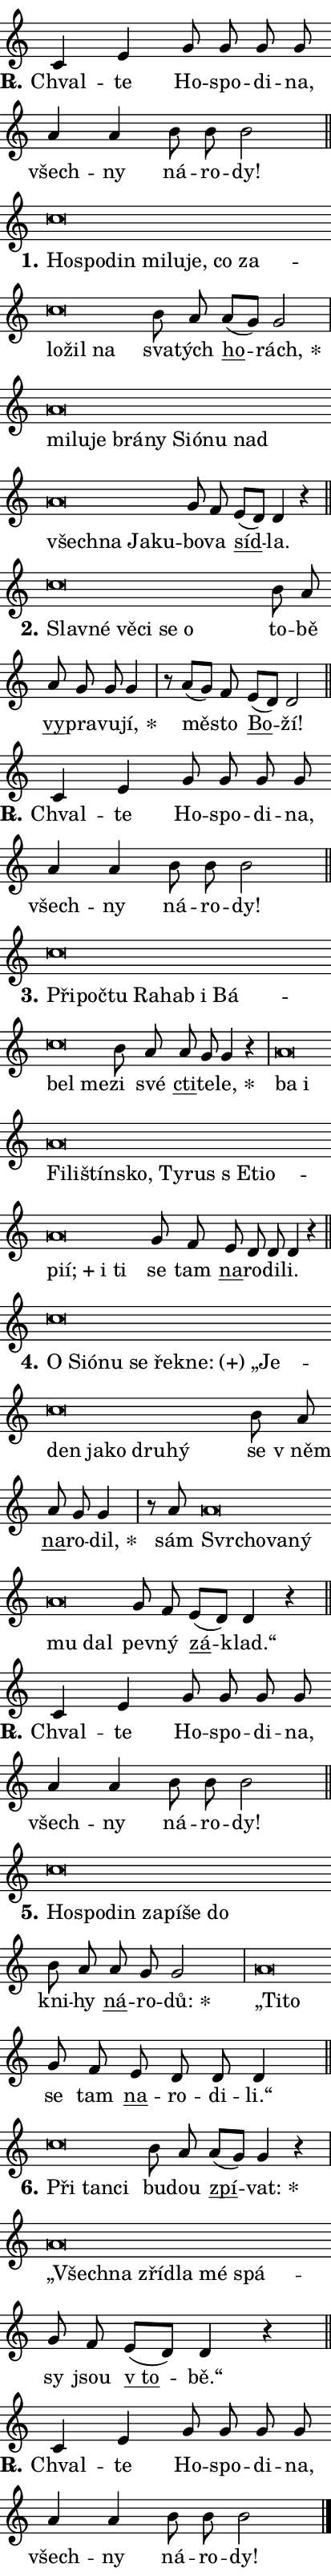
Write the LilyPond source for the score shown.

\version "2.22.1"
\header { tagline = "" }
\paper {
  indent = 0\cm
  top-margin = 0\cm
  right-margin = 0\cm
  bottom-margin = 0\cm
  left-margin = 0\cm
  paper-width = 7\cm
  page-breaking = #ly:one-page-breaking
  system-system-spacing.basic-distance = #11
  score-system-spacing.basic-distance = #11
  ragged-last = ##f
}


%% Author: Thomas Morley
%% https://lists.gnu.org/archive/html/lilypond-user/2020-05/msg00002.html
#(define (line-position grob)
"Returns position of @var[grob} in current system:
   @code{'start}, if at first time-step
   @code{'end}, if at last time-step
   @code{'middle} otherwise
"
  (let* ((col (ly:item-get-column grob))
         (ln (ly:grob-object col 'left-neighbor))
         (rn (ly:grob-object col 'right-neighbor))
         (col-to-check-left (if (ly:grob? ln) ln col))
         (col-to-check-right (if (ly:grob? rn) rn col))
         (break-dir-left
           (and
             (ly:grob-property col-to-check-left 'non-musical #f)
             (ly:item-break-dir col-to-check-left)))
         (break-dir-right
           (and
             (ly:grob-property col-to-check-right 'non-musical #f)
             (ly:item-break-dir col-to-check-right))))
        (cond ((eqv? 1 break-dir-left) 'start)
              ((eqv? -1 break-dir-right) 'end)
              (else 'middle))))

#(define (tranparent-at-line-position vctor)
  (lambda (grob)
  "Relying on @code{line-position} select the relevant enry from @var{vctor}.
Used to determine transparency,"
    (case (line-position grob)
      ((end) (not (vector-ref vctor 0)))
      ((middle) (not (vector-ref vctor 1)))
      ((start) (not (vector-ref vctor 2))))))

noteHeadBreakVisibility =
#(define-music-function (break-visibility)(vector?)
"Makes @code{NoteHead}s transparent relying on @var{break-visibility}"
#{
  \override NoteHead.transparent =
    #(tranparent-at-line-position break-visibility)
#})

#(define delete-ledgers-for-transparent-note-heads
  (lambda (grob)
    "Reads whether a @code{NoteHead} is transparent.
If so this @code{NoteHead} is removed from @code{'note-heads} from
@var{grob}, which is supposed to be @code{LedgerLineSpanner}.
As a result ledgers are not printed for this @code{NoteHead}"
    (let* ((nhds-array (ly:grob-object grob 'note-heads))
           (nhds-list
             (if (ly:grob-array? nhds-array)
                 (ly:grob-array->list nhds-array)
                 '()))
           ;; Relies on the transparent-property being done before
           ;; Staff.LedgerLineSpanner.after-line-breaking is executed.
           ;; This is fragile ...
           (to-keep
             (remove
               (lambda (nhd)
                 (ly:grob-property nhd 'transparent #f))
               nhds-list)))
      ;; TODO find a better method to iterate over grob-arrays, similiar
      ;; to filter/remove etc for lists
      ;; For now rebuilt from scratch
      (set! (ly:grob-object grob 'note-heads)  '())
      (for-each
        (lambda (nhd)
          (ly:pointer-group-interface::add-grob grob 'note-heads nhd))
        to-keep))))

hideNotes = {
  \noteHeadBreakVisibility #begin-of-line-visible
}
unHideNotes = {
  \noteHeadBreakVisibility #all-visible
}

% work-around for resetting accidentals
% https://lilypond.org/doc/v2.23/Documentation/notation/displaying-rhythms#unmetered-music
cadenzaMeasure = {
  \cadenzaOff
  \partial 1024 s1024
  \cadenzaOn
}

#(define-markup-command (accent layout props text) (markup?)
  "Underline accented syllable"
  (interpret-markup layout props
    #{\markup \override #'(offset . 4.3) \underline { #text }#}))

responsum = \markup \concat {
  "R" \hspace #-1.05 \path #0.1 #'((moveto 0 0.07) (lineto 0.9 0.8)) \hspace #0.05 "."
}

\layout {
    \context {
        \Staff
        \remove "Time_signature_engraver"
        \override LedgerLineSpanner.after-line-breaking = #delete-ledgers-for-transparent-note-heads
    }
    \context {
        \Voice {
            \override NoteHead.output-attributes = #'((class . "notehead"))
            \override Hairpin.height = #0.55
        }
    }
    \context {
        \Lyrics {
            \override StanzaNumber.output-attributes = #'((class . "stanzanumber"))
            \override LyricSpace.minimum-distance = #0.9
            \override LyricText.font-name = #"TeX Gyre Schola"
            \override LyricText.font-size = 1
            \override StanzaNumber.font-name = #"TeX Gyre Schola Bold"
            \override StanzaNumber.font-size = 1
        }
    }
}

% magnetic-lyrics.ily
%
%   written by
%     Jean Abou Samra <jean@abou-samra.fr>
%     Werner Lemberg <wl@gnu.org>
%
%   adapted by
%     Jiri Hon <jiri.hon@gmail.com>
%
% Version 2022-Apr-15

% https://www.mail-archive.com/lilypond-user@gnu.org/msg149350.html

#(define (Left_hyphen_pointer_engraver context)
   "Collect syllable-hyphen-syllable occurrences in lyrics and store
them in properties.  This engraver only looks to the left.  For
example, if the lyrics input is @code{foo -- bar}, it does the
following.

@itemize @bullet
@item
Set the @code{text} property of the @code{LyricHyphen} grob between
@q{foo} and @q{bar} to @code{foo}.

@item
Set the @code{left-hyphen} property of the @code{LyricText} grob with
text @q{foo} to the @code{LyricHyphen} grob between @q{foo} and
@q{bar}.
@end itemize

Use this auxiliary engraver in combination with the
@code{lyric-@/text::@/apply-@/magnetic-@/offset!} hook."
   (let ((hyphen #f)
         (text #f))
     (make-engraver
      (acknowledgers
       ((lyric-syllable-interface engraver grob source-engraver)
        (set! text grob)))
      (end-acknowledgers
       ((lyric-hyphen-interface engraver grob source-engraver)
        ;(when (not (grob::has-interface grob 'lyric-space-interface))
          (set! hyphen grob)));)
      ((stop-translation-timestep engraver)
       (when (and text hyphen)
         (ly:grob-set-object! text 'left-hyphen hyphen))
       (set! text #f)
       (set! hyphen #f)))))

#(define (lyric-text::apply-magnetic-offset! grob)
   "If the space between two syllables is less than the value in
property @code{LyricText@/.details@/.squash-threshold}, move the right
syllable to the left so that it gets concatenated with the left
syllable.

Use this function as a hook for
@code{LyricText@/.after-@/line-@/breaking} if the
@code{Left_@/hyphen_@/pointer_@/engraver} is active."
   (let ((hyphen (ly:grob-object grob 'left-hyphen #f)))
     (when hyphen
       (let ((left-text (ly:spanner-bound hyphen LEFT)))
         (when (grob::has-interface left-text 'lyric-syllable-interface)
           (let* ((common (ly:grob-common-refpoint grob left-text X))
                  (this-x-ext (ly:grob-extent grob common X))
                  (left-x-ext
                   (begin
                     ;; Trigger magnetism for left-text.
                     (ly:grob-property left-text 'after-line-breaking)
                     (ly:grob-extent left-text common X)))
                  ;; `delta` is the gap width between two syllables.
                  (delta (- (interval-start this-x-ext)
                            (interval-end left-x-ext)))
                  (details (ly:grob-property grob 'details))
                  (threshold (assoc-get 'squash-threshold details 0.2)))
             (when (< delta threshold)
               (let* (;; We have to manipulate the input text so that
                      ;; ligatures crossing syllable boundaries are not
                      ;; disabled.  For languages based on the Latin
                      ;; script this is essentially a beautification.
                      ;; However, for non-Western scripts it can be a
                      ;; necessity.
                      (lt (ly:grob-property left-text 'text))
                      (rt (ly:grob-property grob 'text))
                      (is-space (grob::has-interface hyphen 'lyric-space-interface))
                      (space (if is-space " " ""))
                      (space-markup (grob-interpret-markup grob " "))
                      (space-size (interval-length (ly:stencil-extent space-markup X)))
                      (extra-delta (if is-space space-size 0))
                      ;; Append new syllable.
                      (ltrt-space (if (and (string? lt) (string? rt))
                                (string-append lt space rt)
                                (make-concat-markup (list lt space rt))))
                      ;; Right-align `ltrt` to the right side.
                      (ltrt-space-markup (grob-interpret-markup
                               grob
                               (make-translate-markup
                                (cons (interval-length this-x-ext) 0)
                                (make-right-align-markup ltrt-space)))))
                 (begin
                   ;; Don't print `left-text`.
                   (ly:grob-set-property! left-text 'stencil #f)
                   ;; Set text and stencil (which holds all collected
                   ;; syllables so far) and shift it to the left.
                   (ly:grob-set-property! grob 'text ltrt-space)
                   (ly:grob-set-property! grob 'stencil ltrt-space-markup)
                   (ly:grob-translate-axis! grob (- (- delta extra-delta)) X))))))))))


#(define (lyric-hyphen::displace-bounds-first grob)
   ;; Make very sure this callback isn't triggered too early.
   (let ((left (ly:spanner-bound grob LEFT))
         (right (ly:spanner-bound grob RIGHT)))
     (ly:grob-property left 'after-line-breaking)
     (ly:grob-property right 'after-line-breaking)
     (ly:lyric-hyphen::print grob)))

squashThreshold = #0.4

\layout {
  \context {
    \Lyrics
    \consists #Left_hyphen_pointer_engraver
    \override LyricText.after-line-breaking =
      #lyric-text::apply-magnetic-offset!
    \override LyricHyphen.stencil = #lyric-hyphen::displace-bounds-first
    \override LyricText.details.squash-threshold = \squashThreshold
    \override LyricHyphen.minimum-distance = 0
    \override LyricHyphen.minimum-length = \squashThreshold
  }
}

squash = \override LyricText.details.squash-threshold = 9999
unSquash = \override LyricText.details.squash-threshold = \squashThreshold

left = \override LyricText.self-alignment-X = #LEFT
unLeft = \revert LyricText.self-alignment-X

starOffset = #(lambda (grob) 
                (let ((x_offset (ly:self-alignment-interface::aligned-on-x-parent grob)))
                  (if (= x_offset 0) 0 (+ x_offset 1.2))))

star = #(define-music-function (syllable)(string?)
"Append star separator at the end of a syllable"
#{
  \once \override LyricText.X-offset = #starOffset
  \lyricmode { \markup {
    #syllable
    \override #'((font-name . "TeX Gyre Schola Bold")) \hspace #0.2 \lower #0.65 \larger "*"
  } }
#})

starAccent = #(define-music-function (syllable)(string?)
"Append star separator at the end of a syllable and make accent"
#{
  \once \override LyricText.X-offset = #starOffset
  \lyricmode { \markup {
    \accent #syllable
    \override #'((font-name . "TeX Gyre Schola Bold")) \hspace #0.2 \lower #0.65 \larger "*"
  } }
#})

breath = #(define-music-function (syllable)(string?)
"Append breathing indicator at the end of a syllable"
#{
  \lyricmode { \markup { #syllable "+" } }
#})

optionalBreath = #(define-music-function (syllable)(string?)
"Append optional breathing indicator at the end of a syllable"
#{
  \lyricmode { \markup { #syllable "(+)" } }
#})


\score {
    <<
        \new Voice = "melody" { \cadenzaOn \key c \major \relative { c'4 e g8 g g g \bar "" a4 a b8 b b2 \cadenzaMeasure \bar "||" \break }
\relative { c''\breve*1/16 \hideNotes \breve*1/16 \bar "" \breve*1/16 \bar "" \breve*1/16 \bar "" \breve*1/16 \bar "" \breve*1/16 \bar "" \breve*1/16 \bar "" \breve*1/16 \bar "" \breve*1/16 \bar "" \breve*1/16 \breve*1/16 \bar "" \unHideNotes b8 a \bar "" a[( g)] g2 \cadenzaMeasure \bar "|" a\breve*1/16 \hideNotes \breve*1/16 \bar "" \breve*1/16 \bar "" \breve*1/16 \bar "" \breve*1/16 \bar "" \breve*1/16 \bar "" \breve*1/16 \bar "" \breve*1/16 \bar "" \breve*1/16 \bar "" \breve*1/16 \bar "" \breve*1/16 \bar "" \breve*1/16 \breve*1/16 \bar "" \unHideNotes g8 f \bar "" e[( d)] d4 r \cadenzaMeasure \bar "||" \break }
\relative { c''\breve*1/16 \hideNotes \breve*1/16 \bar "" \breve*1/16 \bar "" \breve*1/16 \bar "" \breve*1/16 \breve*1/16 \bar "" \unHideNotes b8 a \bar "" a g g g4 \cadenzaMeasure \bar "|" r8 a[( g8)] f \bar "" e[( d)] d2 \cadenzaMeasure \bar "||" \break }
\relative { c'4 e g8 g g g \bar "" a4 a b8 b b2 \cadenzaMeasure \bar "||" \break }
\relative { c''\breve*1/16 \hideNotes \breve*1/16 \bar "" \breve*1/16 \bar "" \breve*1/16 \bar "" \breve*1/16 \bar "" \breve*1/16 \bar "" \breve*1/16 \bar "" \breve*1/16 \breve*1/16 \bar "" \unHideNotes b8 a \bar "" a g g4 r \cadenzaMeasure \bar "|" a\breve*1/16 \hideNotes \breve*1/16 \bar "" \breve*1/16 \bar "" \breve*1/16 \bar "" \breve*1/16 \bar "" \breve*1/16 \bar "" \breve*1/16 \bar "" \breve*1/16 \bar "" \breve*1/16 \bar "" \breve*1/16 \bar "" \breve*1/16 \bar "" \breve*1/16 \breve*1/16 \bar "" \unHideNotes g8 f \bar "" e d d d4 r \cadenzaMeasure \bar "||" \break }
\relative { c''\breve*1/16 \hideNotes \breve*1/16 \bar "" \breve*1/16 \bar "" \breve*1/16 \bar "" \breve*1/16 \bar "" \breve*1/16 \bar "" \breve*1/16 \bar "" \breve*1/16 \bar "" \breve*1/16 \bar "" \breve*1/16 \bar "" \breve*1/16 \bar "" \breve*1/16 \breve*1/16 \bar "" \unHideNotes b8 a \bar "" a g g4 \cadenzaMeasure \bar "|" r8 a8 a\breve*1/16 \hideNotes \breve*1/16 \bar "" \breve*1/16 \bar "" \breve*1/16 \bar "" \breve*1/16 \breve*1/16 \bar "" \unHideNotes g8 f \bar "" e[( d)] d4 r \cadenzaMeasure \bar "||" \break }
\relative { c'4 e g8 g g g \bar "" a4 a b8 b b2 \cadenzaMeasure \bar "||" \break }
\relative { c''\breve*1/16 \hideNotes \breve*1/16 \bar "" \breve*1/16 \bar "" \breve*1/16 \bar "" \breve*1/16 \bar "" \breve*1/16 \breve*1/16 \bar "" \unHideNotes b8 a \bar "" a g g2 \cadenzaMeasure \bar "|" a\breve*1/16 \hideNotes \breve*1/16 \bar "" \unHideNotes g8 f \bar "" e d d d4 \cadenzaMeasure \bar "||" \break }
\relative { c''\breve*1/16 \hideNotes \breve*1/16 \breve*1/16 \bar "" \unHideNotes b8 a \bar "" a[( g)] g4 r \cadenzaMeasure \bar "|" a\breve*1/16 \hideNotes \breve*1/16 \bar "" \breve*1/16 \bar "" \breve*1/16 \bar "" \breve*1/16 \breve*1/16 \bar "" \unHideNotes g8 f \bar "" e[( d)] d4 r \cadenzaMeasure \bar "||" \break }
\relative { c'4 e g8 g g g \bar "" a4 a b8 b b2 \cadenzaMeasure \bar "||" \break } \bar "|." }
        \new Lyrics \lyricsto "melody" { \lyricmode { \set stanza = \responsum
Chval -- te Ho -- spo -- di -- na, všech -- ny ná -- ro -- dy!
\set stanza = "1."
\left Ho -- \squash spo -- din mi -- lu -- je, co za -- lo -- žil na \unLeft \unSquash sva -- tých \markup \accent ho -- \star rách, \left mi -- \squash lu -- je brá -- ny Si -- ó -- nu nad všech -- na Ja -- ku -- \unLeft \unSquash bo -- va \markup \accent síd -- la.
\set stanza = "2."
\left Slav -- \squash né vě -- ci se o \unLeft \unSquash to -- bě \markup \accent vy -- pra -- vu -- \star jí, mě -- sto \markup \accent Bo -- ží!
\set stanza = \responsum
Chval -- te Ho -- spo -- di -- na, všech -- ny ná -- ro -- dy!
\set stanza = "3."
\left Při -- \squash poč -- tu Ra -- hab i Bá -- bel me -- \unLeft \unSquash zi své \markup \accent cti -- te -- \star le, \left ba \squash i Fi -- li -- štín -- sko, Ty -- rus "s E" -- tio -- \breath "pií;" i ti \unLeft \unSquash se tam \markup \accent na -- ro -- di -- li.
\set stanza = "4."
\left O \squash Si -- ó -- nu se řek -- \optionalBreath ne: „Je -- den ja -- ko dru -- hý \unLeft \unSquash se "v něm" \markup \accent na -- ro -- \star dil, sám \left Svr -- \squash cho -- va -- ný mu dal \unLeft \unSquash pev -- ný \markup \accent zá -- klad.“
\set stanza = \responsum
Chval -- te Ho -- spo -- di -- na, všech -- ny ná -- ro -- dy!
\set stanza = "5."
\left Ho -- \squash spo -- din za -- pí -- še do \unLeft \unSquash kni -- hy \markup \accent ná -- ro -- \star dů: \left „Ti -- \squash to \unLeft \unSquash se tam \markup \accent na -- ro -- di -- li.“
\set stanza = "6."
\left Při \squash tan -- ci \unLeft \unSquash bu -- dou \markup \accent zpí -- \star vat: \left „Všech -- \squash na zříd -- la mé spá -- \unLeft \unSquash sy jsou \markup \accent "v to" -- bě.“
\set stanza = \responsum
Chval -- te Ho -- spo -- di -- na, všech -- ny ná -- ro -- dy! } }
    >>
    \layout {}
}
